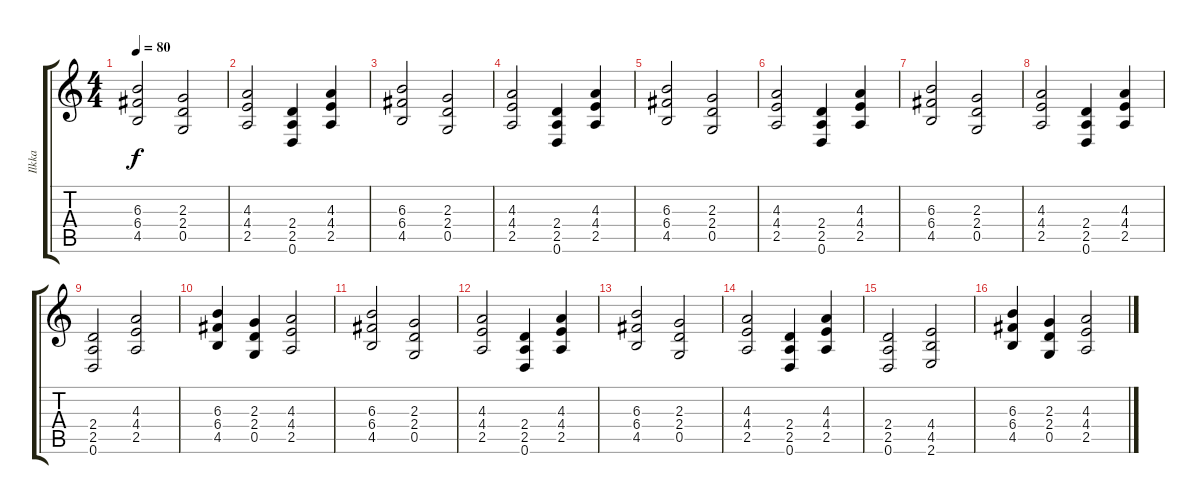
\track ("Ilkka" "Ilkka") {instrument distortionguitar}
\staff {score tabs}
\tuning (D4 A3 F3 C3 G2 D2) {hide}
\ts (4 4)
\tempo 80
\clef g2
\ks c
(6.3 6.4 4.5).2{dy f} (2.3 2.4 0.5).2 |
(4.3 4.4 2.5).2 (2.4 2.5 0.6).4 (4.3 4.4 2.5).4 |
(6.3 6.4 4.5).2 (2.3 2.4 0.5).2 |
(4.3 4.4 2.5).2 (2.4 2.5 0.6).4 (4.3 4.4 2.5).4 |
(6.3 6.4 4.5).2 (2.3 2.4 0.5).2 |
(4.3 4.4 2.5).2 (2.4 2.5 0.6).4 (4.3 4.4 2.5).4 |
(6.3 6.4 4.5).2 (2.3 2.4 0.5).2 |
(4.3 4.4 2.5).2 (2.4 2.5 0.6).4 (4.3 4.4 2.5).4 |
(2.4 2.5 0.6).2 (4.3 4.4 2.5).2 |
(6.3 6.4 4.5).4 (2.3 2.4 0.5).4 (4.3 4.4 2.5).2 |
(6.3 6.4 4.5).2 (2.3 2.4 0.5).2 |
(4.3 4.4 2.5).2 (2.4 2.5 0.6).4 (4.3 4.4 2.5).4 |
(6.3 6.4 4.5).2 (2.3 2.4 0.5).2 |
(4.3 4.4 2.5).2 (2.4 2.5 0.6).4 (4.3 4.4 2.5).4 |
(2.4 2.5 0.6).2 (4.4 4.5 2.6).2 |
(6.3 6.4 4.5).4 (2.3 2.4 0.5).4 (4.3 4.4 2.5).2
